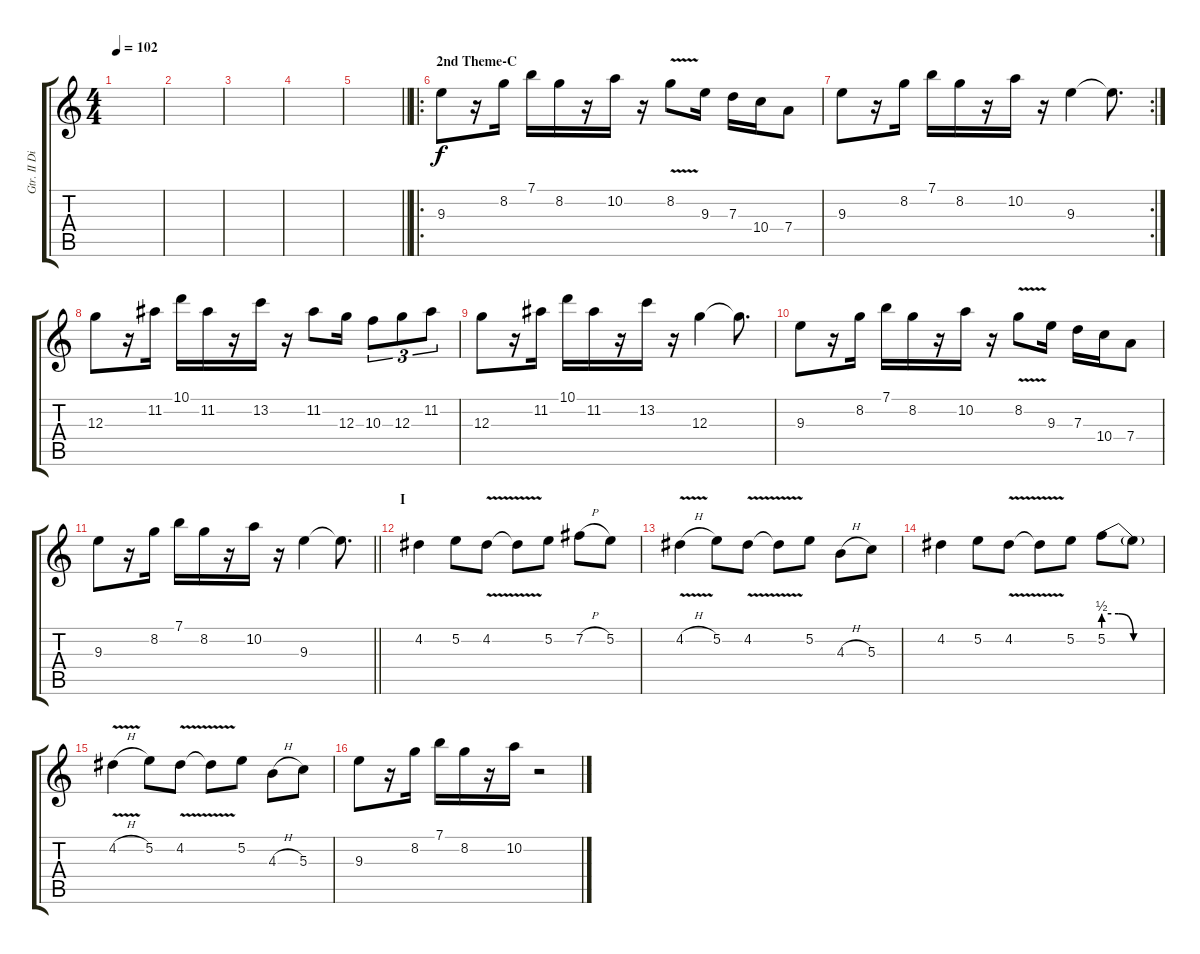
\track ("Gtr. II Dickey" "Gtr. II Di") {instrument electricguitarclean}
\staff {score tabs}
\tuning (E4 B3 G3 D3 A2 E2) {hide}
\ts (4 4)
\tempo 102
\clef g2
\ks c
|
|
|
|
\barLineRight lightlight
|
\ro
\section ("" "2nd Theme-C")
9.3.8{volume 10} r.16 8.2.16 7.1.16 8.2.16 r.16 10.2.16 r.16 8.2{v}.8 9.3.16 7.3.16 10.4.16 7.4.8 |
\rc 2
9.3.8 r.16 8.2.16 7.1.16 8.2.16 r.16 10.2.16 r.16 9.3.4 9.3{t}.8{d} |
12.3.8 r.16 11.2.16 10.1.16 11.2.16 r.16 13.2.16 r.16 11.2.8 12.3.16 10.3.8{tu (3 2)} 12.3.8{tu (3 2)} 11.2.8{tu (3 2)} |
12.3.8 r.16 11.2.16 10.1.16 11.2.16 r.16 13.2.16 r.16 12.3.4 12.3{t}.8{d} |
9.3.8 r.16 8.2.16 7.1.16 8.2.16 r.16 10.2.16 r.16 8.2{v}.8 9.3.16 7.3.16 10.4.16 7.4.8 |
\barLineRight lightlight
9.3.8 r.16 8.2.16 7.1.16 8.2.16 r.16 10.2.16 r.16 9.3.4 9.3{t}.8{d} |
\section ("" "I")
4.2.4 5.2.8 4.2{v}.8 4.2{t}.8 5.2.8 7.2{h}.8 5.2.8 |
4.2{v h}.4 5.2.8 4.2{v}.8 4.2{t}.8 5.2.8 4.3{h}.8 5.3.8 |
4.2.4 5.2.8 4.2{v}.8 4.2{t}.8 5.2.8 5.2{be (custom 0 2 15 2 30 0 60 0)}.8 5.2{t}.8 |
4.2{v h}.4 5.2.8 4.2{v}.8 4.2{t}.8 5.2.8 4.3{h}.8 5.3.8 |
9.3.8 r.16 8.2.16 7.1.16 8.2.16 r.16 10.2.16 r.2
